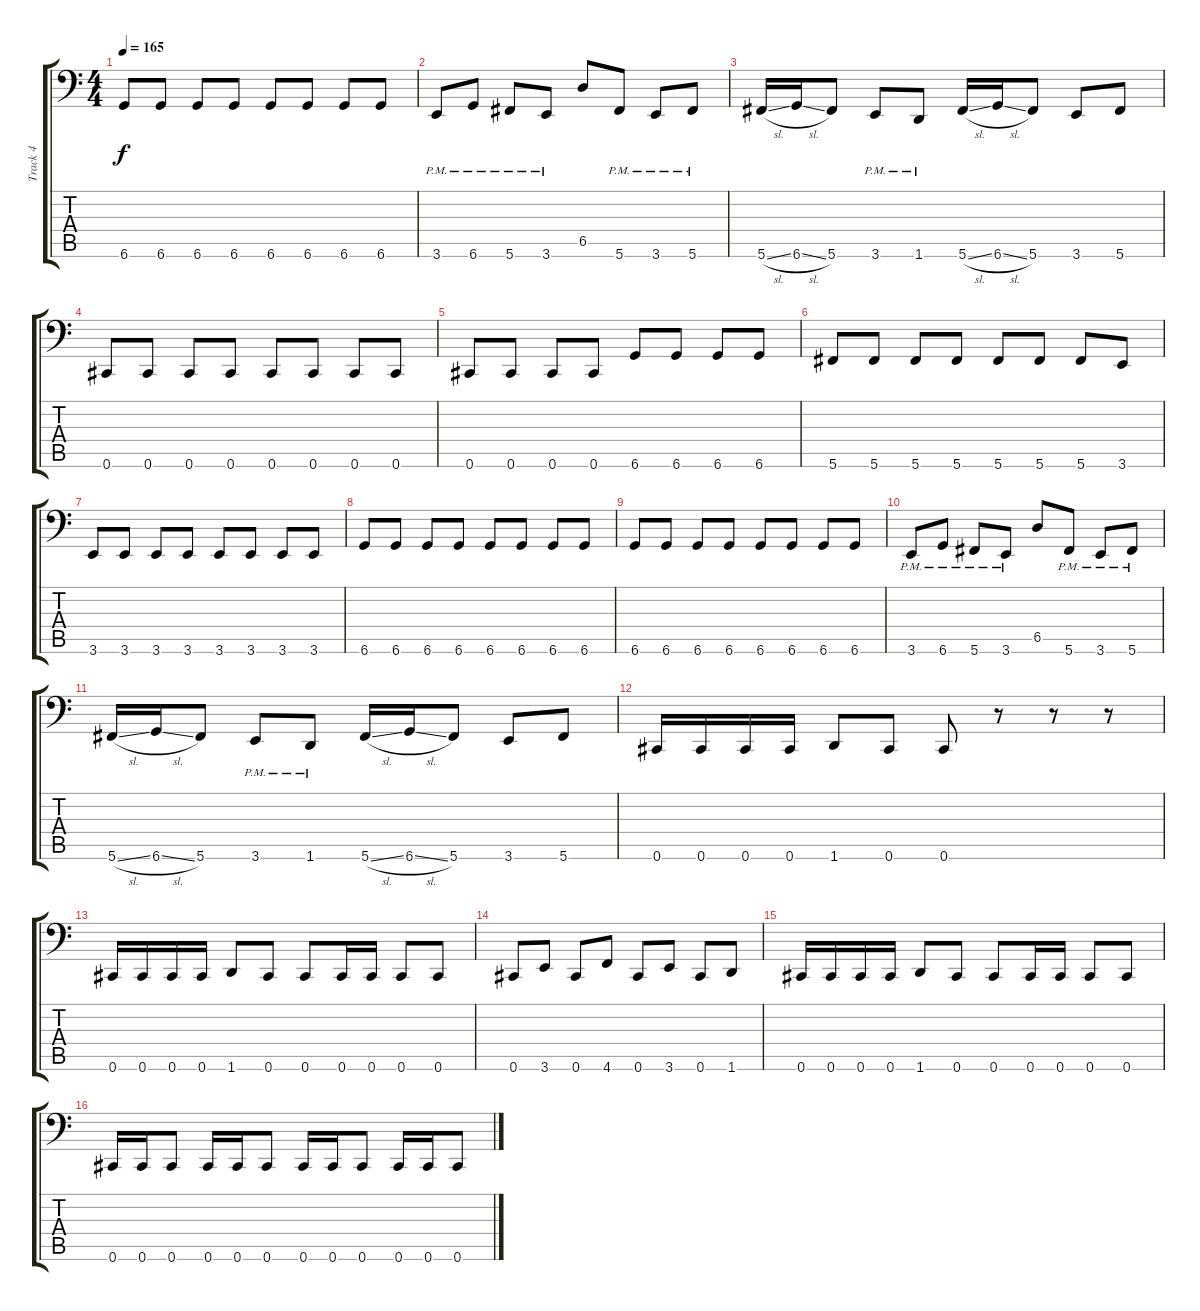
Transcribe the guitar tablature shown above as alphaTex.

\track ("Track 4" "Track 4") {instrument electricbasspick}
\staff {score tabs}
\tuning (Eb3 Bb2 Gb2 Db2 Ab1 Db1) {hide}
\ts (4 4)
\tempo 165
\clef f4
\ks c
6.6.8{dy f} 6.6.8 6.6.8 6.6.8 6.6.8 6.6.8 6.6.8 6.6.8 |
3.6{pm}.8 6.6{pm}.8 5.6{pm}.8 3.6{pm}.8 6.5.8 5.6{pm}.8 3.6{pm}.8 5.6{pm}.8 |
5.6{sl}.16 6.6{sl}.16 5.6.8 3.6{pm}.8 1.6{pm}.8 5.6{sl}.16 6.6{sl}.16 5.6.8 3.6.8 5.6.8 |
0.6.8 0.6.8 0.6.8 0.6.8 0.6.8 0.6.8 0.6.8 0.6.8 |
0.6.8 0.6.8 0.6.8 0.6.8 6.6.8 6.6.8 6.6.8 6.6.8 |
5.6.8 5.6.8 5.6.8 5.6.8 5.6.8 5.6.8 5.6.8 3.6.8 |
3.6.8 3.6.8 3.6.8 3.6.8 3.6.8 3.6.8 3.6.8 3.6.8 |
6.6.8 6.6.8 6.6.8 6.6.8 6.6.8 6.6.8 6.6.8 6.6.8 |
6.6.8 6.6.8 6.6.8 6.6.8 6.6.8 6.6.8 6.6.8 6.6.8 |
3.6{pm}.8 6.6{pm}.8 5.6{pm}.8 3.6{pm}.8 6.5.8 5.6{pm}.8 3.6{pm}.8 5.6{pm}.8 |
5.6{sl}.16 6.6{sl}.16 5.6.8 3.6{pm}.8 1.6{pm}.8 5.6{sl}.16 6.6{sl}.16 5.6.8 3.6.8 5.6.8 |
0.6.16 0.6.16 0.6.16 0.6.16 1.6.8 0.6.8 0.6.8 r.8 r.8 r.8 |
0.6.16 0.6.16 0.6.16 0.6.16 1.6.8 0.6.8 0.6.8 0.6.16 0.6.16 0.6.8 0.6.8 |
0.6.8 3.6.8 0.6.8 4.6.8 0.6.8 3.6.8 0.6.8 1.6.8 |
0.6.16 0.6.16 0.6.16 0.6.16 1.6.8 0.6.8 0.6.8 0.6.16 0.6.16 0.6.8 0.6.8 |
0.6.16 0.6.16 0.6.8 0.6.16 0.6.16 0.6.8 0.6.16 0.6.16 0.6.8 0.6.16 0.6.16 0.6.8
